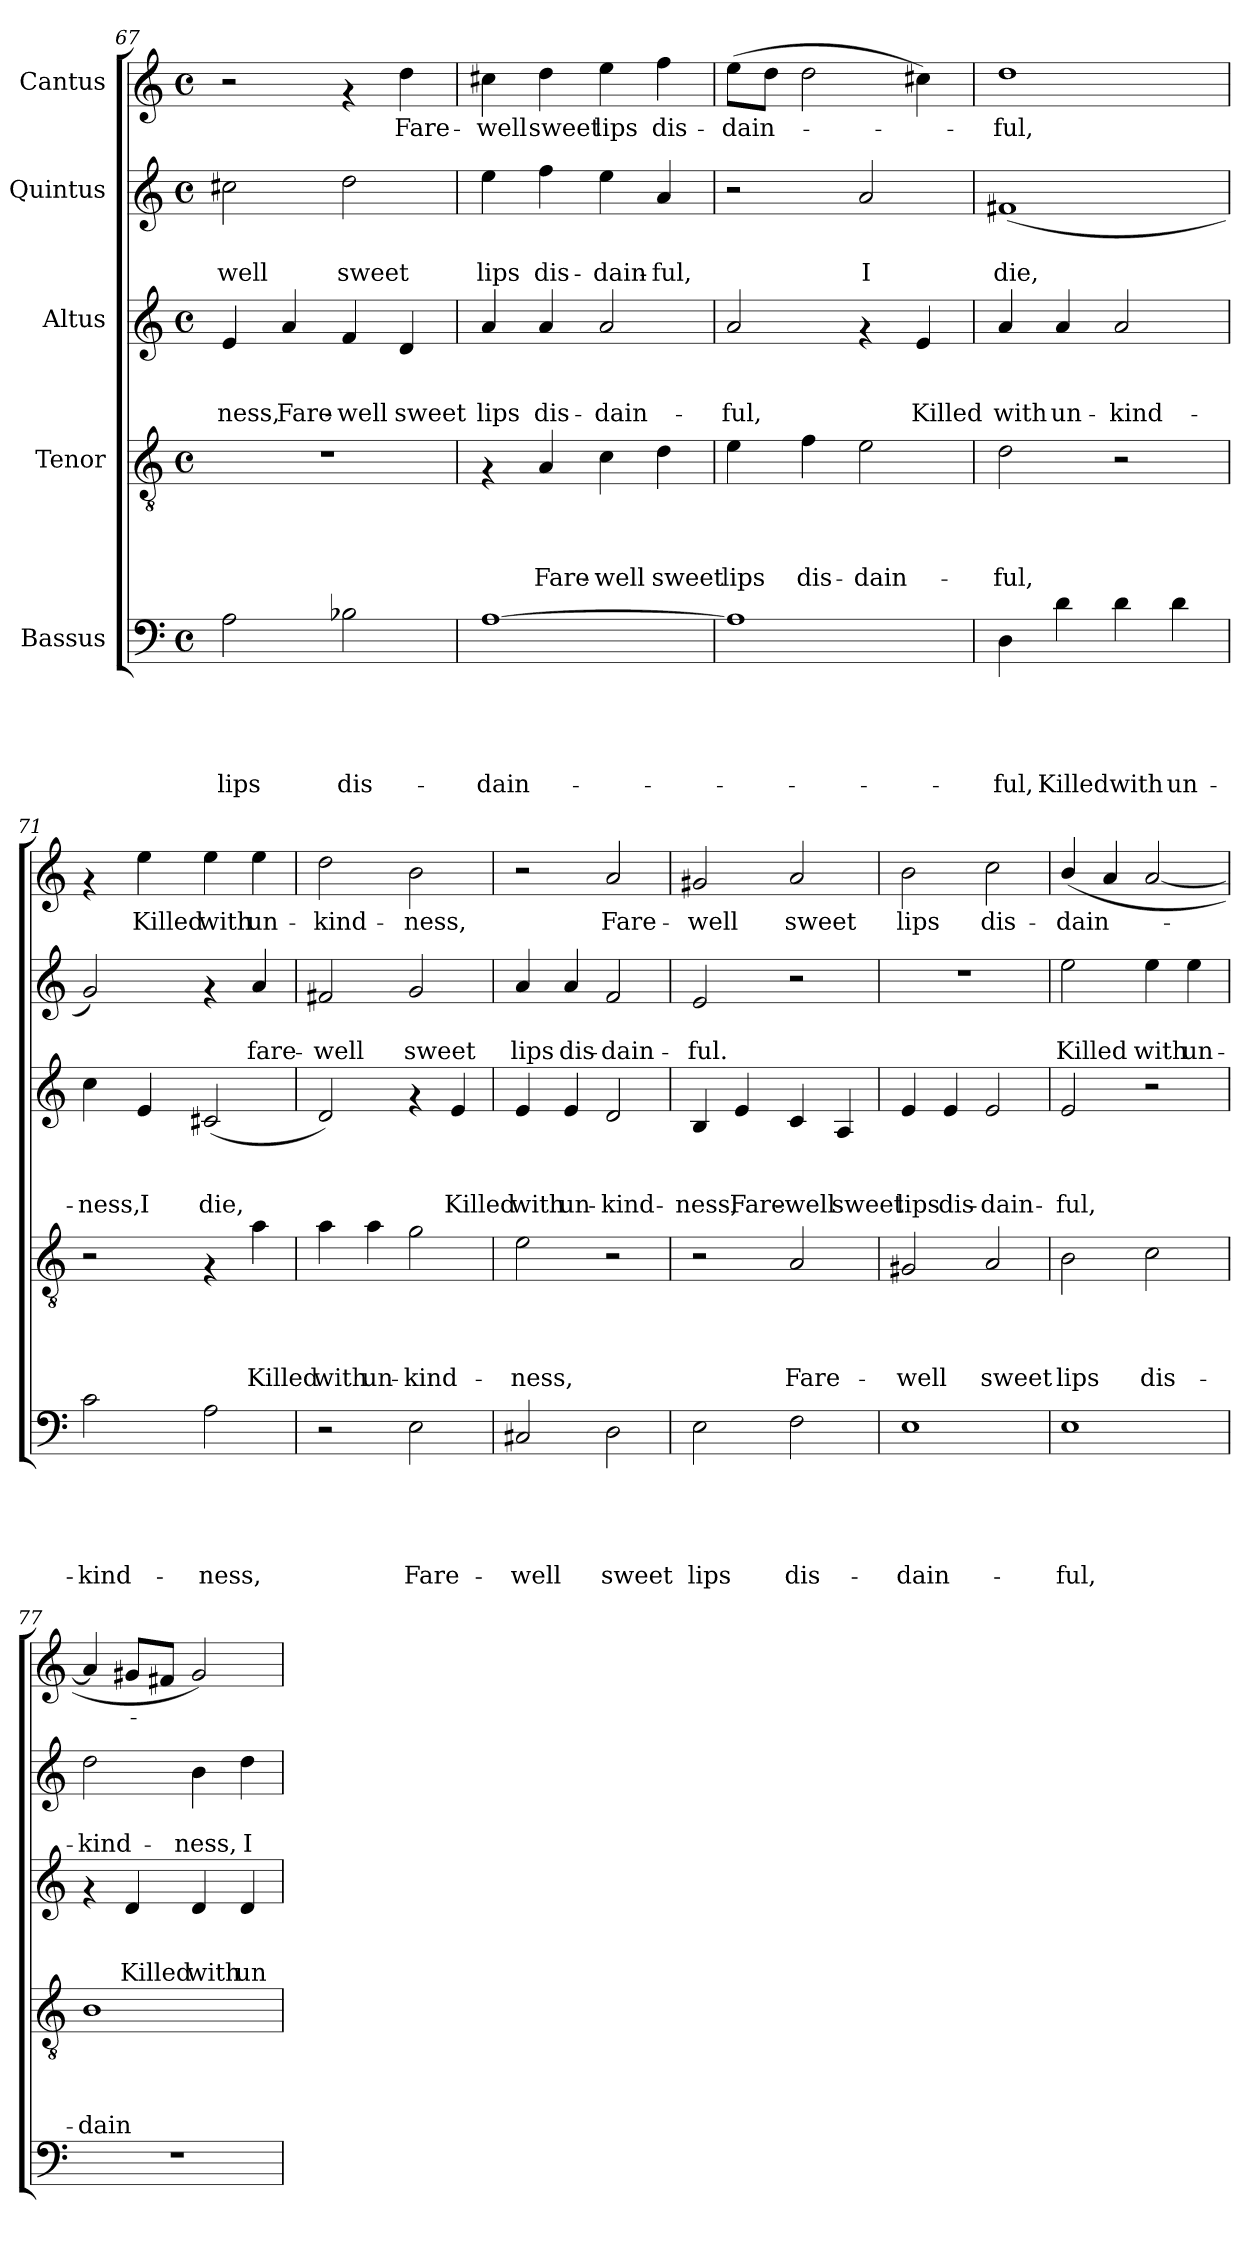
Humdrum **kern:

**kern	**text	**text	**text	**text	**text	**kern	**text	**text	**text	**text	**kern	**text	**text	**text	**kern	**text	**text	**kern	**text
*part5	*part5	*part5	*part5	*part5	*part5	*part4	*part4	*part4	*part4	*part4	*part3	*part3	*part3	*part3	*part2	*part2	*part2	*part1	*part1
*staff5	*staff5	*staff5	*staff5	*staff5	*staff5	*staff4	*staff4	*staff4	*staff4	*staff4	*staff3	*staff3	*staff3	*staff3	*staff2	*staff2	*staff2	*staff1	*staff1
*I"Bassus	*	*	*	*	*	*I"Tenor	*	*	*	*	*I"Altus	*	*	*	*I"Quintus	*	*	*I"Cantus	*
*clefF4	*	*	*	*	*	*clefGv2	*	*	*	*	*clefG2	*	*	*	*clefG2	*	*	*clefG2	*
*k[]	*	*	*	*	*	*k[]	*	*	*	*	*k[]	*	*	*	*k[]	*	*	*k[]	*
*C:	*	*	*	*	*	*C:	*	*	*	*	*C:	*	*	*	*C:	*	*	*C:	*
*M4/4	*	*	*	*	*	*M4/4	*	*	*	*	*M4/4	*	*	*	*M4/4	*	*	*M4/4	*
*met(c)	*	*	*	*	*	*met(c)	*	*	*	*	*met(c)	*	*	*	*met(c)	*	*	*met(c)	*
=67	=67	=67	=67	=67	=67	=67	=67	=67	=67	=67	=67	=67	=67	=67	=67	=67	=67	=67	=67
!	!	!	!	!	!LO:LY:b	!	!	!	!	!	!	!	!	!LO:LY:b	!	!	!LO:LY:b	!	!
2A\	.	.	.	.	lips	1r	.	.	.	.	4e/	.	.	-ness,	2cc#X\	.	-well	2r	.
!	!	!	!	!	!	!	!	!	!	!	!	!	!	!LO:LY:b	!	!	!	!	!
.	.	.	.	.	.	.	.	.	.	.	4a/	.	.	Fare-	.	.	.	.	.
!	!	!	!	!	!LO:LY:b	!	!	!	!	!	!	!	!	!LO:LY:b	!	!	!LO:LY:b	!	!
2B-X\	.	.	.	.	dis-	.	.	.	.	.	4f/	.	.	-well	2dd\	.	sweet	4rf	.
!	!	!	!	!	!	!	!	!	!	!	!	!	!	!LO:LY:b	!	!	!	!	!LO:LY:b
.	.	.	.	.	.	.	.	.	.	.	4d/	.	.	sweet	.	.	.	4dd\	Fare-
=68	=68	=68	=68	=68	=68	=68	=68	=68	=68	=68	=68	=68	=68	=68	=68	=68	=68	=68	=68
!	!	!	!	!	!LO:LY:b	!	!	!	!	!	!	!	!	!LO:LY:b	!	!	!LO:LY:b	!	!LO:LY:b
[>1A	.	.	.	.	-dain-	4rF	.	.	.	.	4a/	.	.	lips	4ee\	.	lips	4cc#X\	-well
!	!	!	!	!	!	!	!	!	!	!LO:LY:b	!	!	!	!LO:LY:b	!	!	!LO:LY:b	!	!LO:LY:b
.	.	.	.	.	.	4A/	.	.	.	Fare-	4a/	.	.	dis-	4ff\	.	dis-	4dd\	sweet
!	!	!	!	!	!	!	!	!	!	!LO:LY:b	!	!	!	!LO:LY:b	!	!	!LO:LY:b	!	!LO:LY:b
.	.	.	.	.	.	4c\	.	.	.	-well	2a/	.	.	-dain-	4ee\	.	-dain-	4ee\	lips
!	!	!	!	!	!	!	!	!	!	!LO:LY:b	!	!	!	!	!	!	!LO:LY:b	!	!LO:LY:b
.	.	.	.	.	.	4d\	.	.	.	sweet	.	.	.	.	4a/	.	-ful,	4ff\	dis-
=69	=69	=69	=69	=69	=69	=69	=69	=69	=69	=69	=69	=69	=69	=69	=69	=69	=69	=69	=69
!	!	!	!	!	!	!	!	!	!	!LO:LY:b	!	!	!	!LO:LY:b	!	!	!	!	!LO:LY:b
1A]	.	.	.	.	.	4e\	.	.	.	lips	2a/	.	.	-ful,	2r	.	.	(>8ee\L	-dain-
.	.	.	.	.	.	.	.	.	.	.	.	.	.	.	.	.	.	8dd\J	.
!	!	!	!	!	!	!	!	!	!	!LO:LY:b	!	!	!	!	!	!	!	!	!
.	.	.	.	.	.	4f\	.	.	.	dis-	.	.	.	.	.	.	.	2dd\	.
!	!	!	!	!	!	!	!	!	!	!LO:LY:b	!	!	!	!	!	!	!LO:LY:b	!	!
.	.	.	.	.	.	2e\	.	.	.	-dain-	4rf	.	.	.	2a/	.	I	.	.
!	!	!	!	!	!	!	!	!	!	!	!	!	!	!LO:LY:b	!	!	!	!	!
.	.	.	.	.	.	.	.	.	.	.	4e/	.	.	Killed	.	.	.	4cc#X\)	.
=70	=70	=70	=70	=70	=70	=70	=70	=70	=70	=70	=70	=70	=70	=70	=70	=70	=70	=70	=70
!	!	!	!	!	!LO:LY:b	!	!	!	!	!LO:LY:b	!	!	!	!LO:LY:b	!	!	!LO:LY:b	!	!LO:LY:b
4D\	.	.	.	.	-ful,	2d\	.	.	.	-ful,	4a/	.	.	with	(<1f#X	.	die,	1dd	-ful,
!	!	!	!	!	!LO:LY:b	!	!	!	!	!	!	!	!	!LO:LY:b	!	!	!	!	!
4d\	.	.	.	.	Killed	.	.	.	.	.	4a/	.	.	un-	.	.	.	.	.
!	!	!	!	!	!LO:LY:b	!	!	!	!	!	!	!	!	!LO:LY:b	!	!	!	!	!
4d\	.	.	.	.	with	2r	.	.	.	.	2a/	.	.	-kind-	.	.	.	.	.
!	!	!	!	!	!LO:LY:b	!	!	!	!	!	!	!	!	!	!	!	!	!	!
4d\	.	.	.	.	un-	.	.	.	.	.	.	.	.	.	.	.	.	.	.
!!LO:PB:g=z
=71	=71	=71	=71	=71	=71	=71	=71	=71	=71	=71	=71	=71	=71	=71	=71	=71	=71	=71	=71
!	!	!	!	!	!LO:LY:b	!	!	!	!	!	!	!	!	!LO:LY:b	!	!	!	!	!
2c\	.	.	.	.	-kind-	2r	.	.	.	.	4cc\	.	.	-ness,	2g/)	.	.	4rf	.
!	!	!	!	!	!	!	!	!	!	!	!	!	!	!LO:LY:b	!	!	!	!	!LO:LY:b
.	.	.	.	.	.	.	.	.	.	.	4e/	.	.	I	.	.	.	4ee\	Killed
!	!	!	!	!	!LO:LY:b	!	!	!	!	!	!	!	!	!LO:LY:b	!	!	!	!	!LO:LY:b
2A\	.	.	.	.	-ness,	4rF	.	.	.	.	(<2c#X/	.	.	die,	4rf	.	.	4ee\	with
!	!	!	!	!	!	!	!	!	!	!LO:LY:b	!	!	!	!	!	!	!LO:LY:b	!	!LO:LY:b
.	.	.	.	.	.	4a\	.	.	.	Killed	.	.	.	.	4a/	.	fare-	4ee\	un-
=72	=72	=72	=72	=72	=72	=72	=72	=72	=72	=72	=72	=72	=72	=72	=72	=72	=72	=72	=72
!	!	!	!	!	!	!	!	!	!	!LO:LY:b	!	!	!	!	!	!	!LO:LY:b	!	!LO:LY:b
2r	.	.	.	.	.	4a\	.	.	.	with	2d/)	.	.	.	2f#X/	.	-well	2dd\	-kind-
!	!	!	!	!	!	!	!	!	!	!LO:LY:b	!	!	!	!	!	!	!	!	!
.	.	.	.	.	.	4a\	.	.	.	un-	.	.	.	.	.	.	.	.	.
!	!	!	!	!	!LO:LY:b	!	!	!	!	!LO:LY:b	!	!	!	!	!	!	!LO:LY:b	!	!LO:LY:b
2E\	.	.	.	.	Fare-	2g\	.	.	.	-kind-	4rf	.	.	.	2g/	.	sweet	2b\	-ness,
!	!	!	!	!	!	!	!	!	!	!	!	!	!	!LO:LY:b	!	!	!	!	!
.	.	.	.	.	.	.	.	.	.	.	4e/	.	.	Killed	.	.	.	.	.
=73	=73	=73	=73	=73	=73	=73	=73	=73	=73	=73	=73	=73	=73	=73	=73	=73	=73	=73	=73
!	!	!	!	!	!LO:LY:b	!	!	!	!	!LO:LY:b	!	!	!	!LO:LY:b	!	!	!LO:LY:b	!	!
2C#X/	.	.	.	.	-well	2e\	.	.	.	-ness,	4e/	.	.	with	4a/	.	lips	2r	.
!	!	!	!	!	!	!	!	!	!	!	!	!	!	!LO:LY:b	!	!	!LO:LY:b	!	!
.	.	.	.	.	.	.	.	.	.	.	4e/	.	.	un-	4a/	.	dis-	.	.
!	!	!	!	!	!LO:LY:b	!	!	!	!	!	!	!	!	!LO:LY:b	!	!	!LO:LY:b	!	!LO:LY:b
2D\	.	.	.	.	sweet	2r	.	.	.	.	2d/	.	.	-kind-	2f/	.	-dain-	2a/	Fare-
=74	=74	=74	=74	=74	=74	=74	=74	=74	=74	=74	=74	=74	=74	=74	=74	=74	=74	=74	=74
!	!	!	!	!	!LO:LY:b	!	!	!	!	!	!	!	!	!LO:LY:b	!	!	!LO:LY:b	!	!LO:LY:b
2E\	.	.	.	.	lips	2r	.	.	.	.	4B/	.	.	-ness,	2e/	.	-ful.	2g#X/	-well
!	!	!	!	!	!	!	!	!	!	!	!	!	!	!LO:LY:b	!	!	!	!	!
.	.	.	.	.	.	.	.	.	.	.	4e/	.	.	Fare-	.	.	.	.	.
!	!	!	!	!	!LO:LY:b	!	!	!	!	!LO:LY:b	!	!	!	!LO:LY:b	!	!	!	!	!LO:LY:b
2F\	.	.	.	.	dis-	2A/	.	.	.	Fare-	4c/	.	.	-well	2r	.	.	2a/	sweet
!	!	!	!	!	!	!	!	!	!	!	!	!	!	!LO:LY:b	!	!	!	!	!
.	.	.	.	.	.	.	.	.	.	.	4A/	.	.	sweet	.	.	.	.	.
=75	=75	=75	=75	=75	=75	=75	=75	=75	=75	=75	=75	=75	=75	=75	=75	=75	=75	=75	=75
!	!	!	!	!	!LO:LY:b	!	!	!	!	!LO:LY:b	!	!	!	!LO:LY:b	!	!	!	!	!LO:LY:b
1E	.	.	.	.	-dain-	2G#X/	.	.	.	-well	4e/	.	.	lips	1r	.	.	2b\	lips
!	!	!	!	!	!	!	!	!	!	!	!	!	!	!LO:LY:b	!	!	!	!	!
.	.	.	.	.	.	.	.	.	.	.	4e/	.	.	dis-	.	.	.	.	.
!	!	!	!	!	!	!	!	!	!	!LO:LY:b	!	!	!	!LO:LY:b	!	!	!	!	!LO:LY:b
.	.	.	.	.	.	2A/	.	.	.	sweet	2e/	.	.	-dain-	.	.	.	2cc\	dis-
!!LO:LB:g=z
=76	=76	=76	=76	=76	=76	=76	=76	=76	=76	=76	=76	=76	=76	=76	=76	=76	=76	=76	=76
!	!	!	!	!	!LO:LY:b	!	!	!	!	!LO:LY:b	!	!	!	!LO:LY:b	!	!	!LO:LY:b	!	!LO:LY:b
1E	.	.	.	.	-ful,	2B\	.	.	.	lips	2e/	.	.	-ful,	2ee\	.	Killed	(<4b/	-dain-
.	.	.	.	.	.	.	.	.	.	.	.	.	.	.	.	.	.	4a/	.
!	!	!	!	!	!	!	!	!	!	!LO:LY:b	!	!	!	!	!	!	!LO:LY:b	!	!
.	.	.	.	.	.	2c\	.	.	.	dis-	2r	.	.	.	4ee\	.	with	[<2a/	.
!	!	!	!	!	!	!	!	!	!	!	!	!	!	!	!	!	!LO:LY:b	!	!
.	.	.	.	.	.	.	.	.	.	.	.	.	.	.	4ee\	.	un-	.	.
=77	=77	=77	=77	=77	=77	=77	=77	=77	=77	=77	=77	=77	=77	=77	=77	=77	=77	=77	=77
!	!	!	!	!	!	!	!	!	!	!LO:LY:b	!	!	!	!	!	!	!LO:LY:b	!	!
1r	.	.	.	.	.	1B	.	.	.	-dain-	4rf	.	.	.	2dd\	.	-kind-	4a/]	.
!	!	!	!	!	!	!	!	!	!	!	!	!	!	!LO:LY:b	!	!	!	!	!
.	.	.	.	.	.	.	.	.	.	.	4d/	.	.	Killed	.	.	.	8g#X/L	.
.	.	.	.	.	.	.	.	.	.	.	.	.	.	.	.	.	.	8f#X/J	.
!	!	!	!	!	!	!	!	!	!	!	!	!	!	!LO:LY:b	!	!	!LO:LY:b	!	!
.	.	.	.	.	.	.	.	.	.	.	4d/	.	.	with	4b\	.	-ness,	2g#/)	.
!	!	!	!	!	!	!	!	!	!	!	!	!	!	!LO:LY:b	!	!	!LO:LY:b	!	!
.	.	.	.	.	.	.	.	.	.	.	4d/	.	.	un-	4dd\	.	I	.	.
=	=	=	=	=	=	=	=	=	=	=	=	=	=	=	=	=	=	=	=
*-	*-	*-	*-	*-	*-	*-	*-	*-	*-	*-	*-	*-	*-	*-	*-	*-	*-	*-	*-
